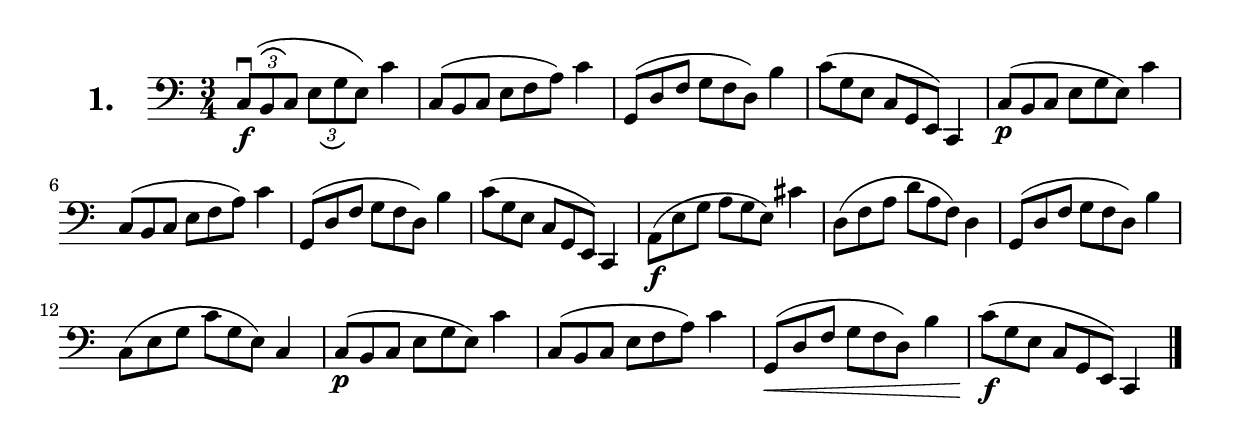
\version "2.18.2"

\include "../global-files/tuplet-bow.ily"

\score {
  \new StaffGroup = "" \with {
        instrumentName = \markup { \bold \huge { \larger "1." }}
      }
  <<
    \new Staff = "celloI"

    \relative c {
      \clef bass
      \key c \major
      \time 3/4

      \shape #'((0.7 . 1) (0.5 . 1.4) (0.3 . 1.4) (0 . 1)) Slur
      \tuplet 3/2 4 {
        c8(\downbow\f b c e g e)
      } c'4                                         | %01
      \omit TupletNumber
      \override TupletBracket.stencil = ##f
      \tuplet 3/2 4 {c,8( b c e f a) } c4           | %02
      \tuplet 3/2 4 { g,8( d' f g f d) } b'4        | %03
      \tuplet 3/2 4 { c8( g e c g e) } c4           | %04
      \tuplet 3/2 4 { c'8(\p b c e g e) } c'4       | %05
      \tuplet 3/2 4 { c,8( b c e f a) } c4          | %06
      \tuplet 3/2 4 { g,8( d' f g f d) } b'4        | %07
      \tuplet 3/2 4 { c8( g e c g e) } c4           | %08
      \tuplet 3/2 4 { a'8(\f e' g a g e) } cis'4    | %09
      \tuplet 3/2 4 { d,8( f a d a f) } d4          | %10
      \tuplet 3/2 4 { g,8( d' f g f d) } b'4        | %11 
      \tuplet 3/2 4 { c,8( e g c g e) } c4          | %12
      \tuplet 3/2 4 { c8(\p b c e g e) } c'4        | %13
      \tuplet 3/2 4 { c,8( b c e f a) } c4          | %14
      \tuplet 3/2 4 { g,8(\< d' f g f d) } b'4      | %15
      \tuplet 3/2 4 { c8(\f g e c g e) } c4 \bar "|." %16

    }
  >>
  \layout {
    \printTupletBow
  }
  \midi {}
  \header {
    composer = "Sebastian Lee"
    %opus = "Op. 70"
  }
}
